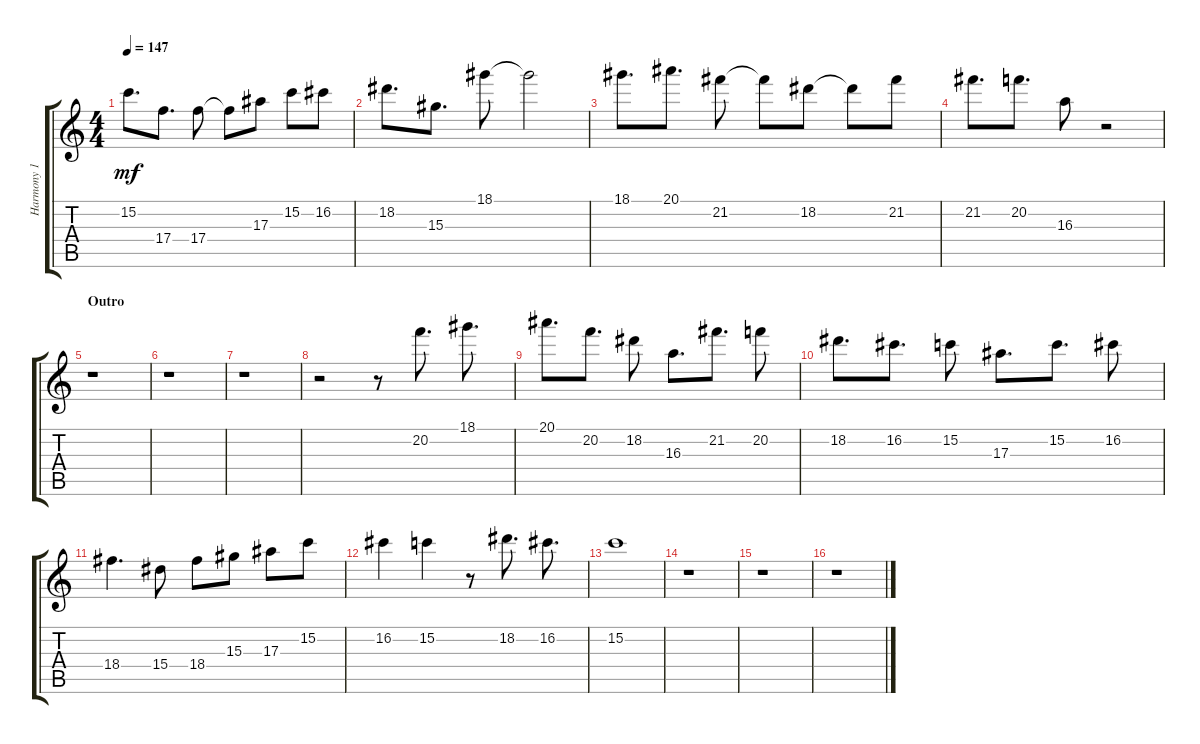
\track ("Harmony 1" "Harmony 1") {instrument overdrivenguitar}
\staff {score tabs}
\tuning (D4 A3 F3 C3 G2 C2) {hide}
\ts (4 4)
\tempo 147
\clef g2
\ks aminor
15.2.8{d dy mf} 17.4.8{d} 17.4.8 17.4{t}.8 17.3.8 15.2.8 16.2.8 |
18.2.8{d} 15.3.8{d} 18.1.8 18.1{t}.2 |
18.1.8{d} 20.1.8{d} 21.2.8 21.2{t}.8 18.2.8 18.2{t}.8 21.2.8 |
21.2.8{d} 20.2.8{d} 16.3.8 r.2 |
\section ("" "Outro")
r.1 |
r.1 |
r.1 |
r.2 r.8 20.2.8{d} 18.1.8{d} |
20.1.8{d} 20.2.8{d} 18.2.8 16.3.8{d} 21.2.8{d} 20.2.8 |
18.2.8{d} 16.2.8{d} 15.2.8 17.3.8{d} 15.2.8{d} 16.2.8 |
18.4.4{d} 15.4.8 18.4.8 15.3.8 17.3.8 15.2.8 |
16.2.4 15.2.4 r.8 18.2.8{d} 16.2.8{d} |
15.2.1 |
r.1 |
r.1 |
r.1
